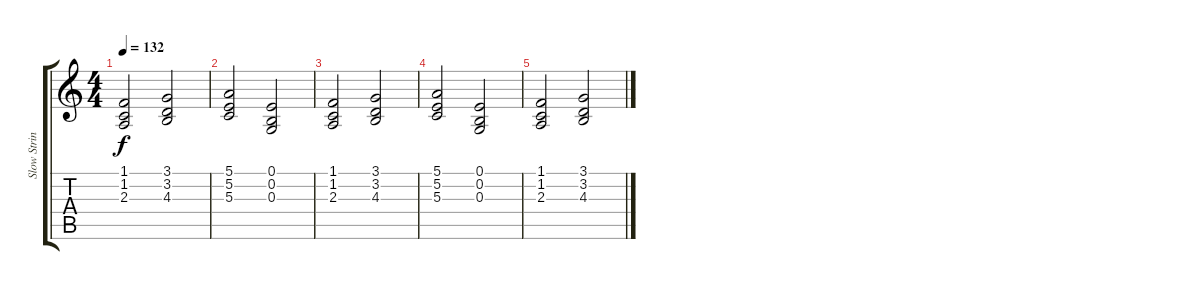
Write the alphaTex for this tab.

\track ("Slow Strings" "Slow Strin") {instrument synthstrings1}
\staff {score tabs}
\tuning (E4 B3 G3 D3 A2 E2) {hide}
\ts (4 4)
\tempo 132
\clef g2
\ks c
(1.1 1.2 2.3).2{dy f volume 6} (3.1 3.2 4.3).2{volume 6} |
(5.1 5.2 5.3).2{volume 5} (0.1 0.2 0.3).2{volume 4} |
(1.1 1.2 2.3).2{volume 4} (3.1 3.2 4.3).2{volume 3} |
(5.1 5.2 5.3).2{volume 2} (0.1 0.2 0.3).2{volume 2} |
(1.1 1.2 2.3).2{volume 1} (3.1 3.2 4.3).2{volume 1}
